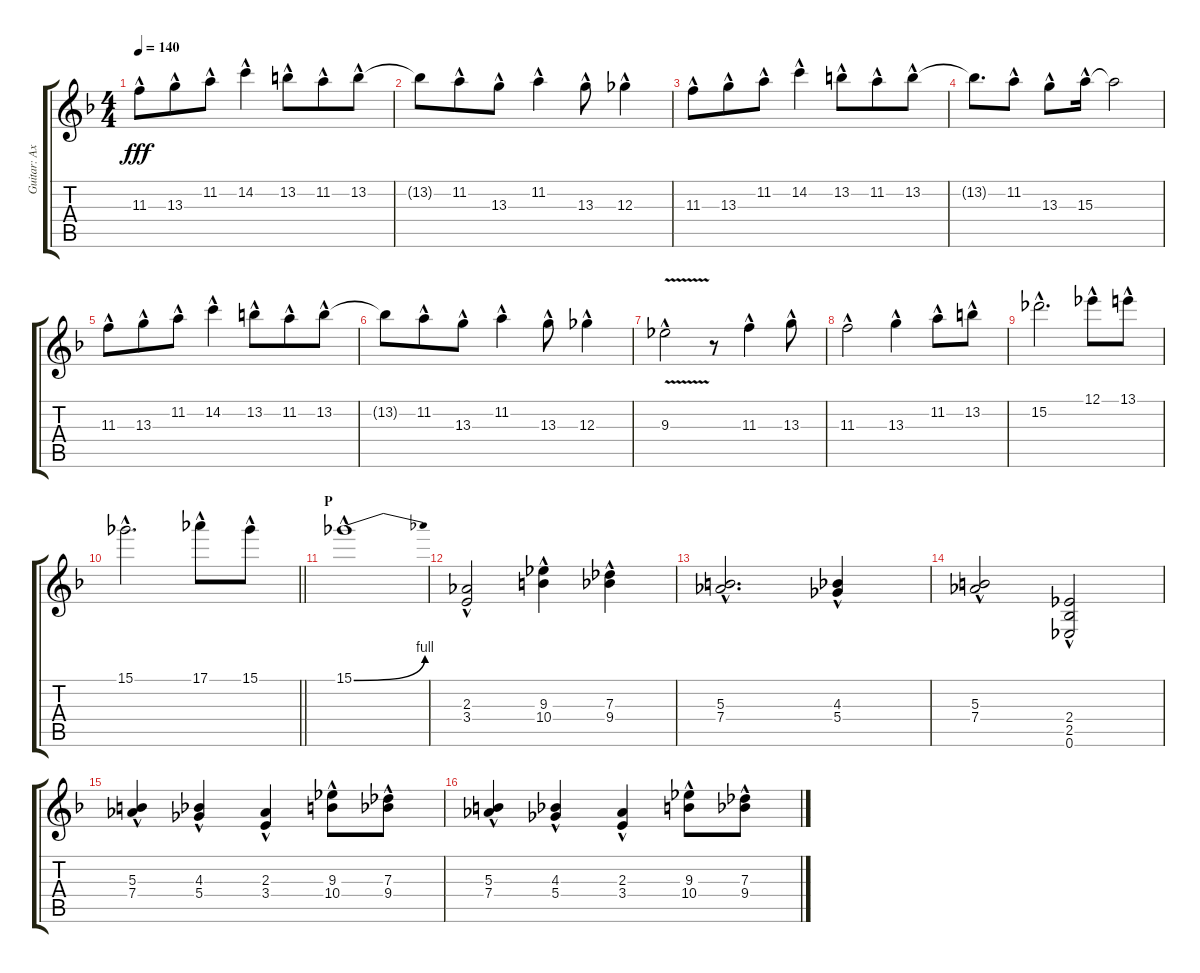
\track ("Guitar: Axel" "Guitar: Ax") {instrument overdrivenguitar}
\staff {score tabs}
\tuning (Eb4 Bb3 Gb3 Db3 Ab2 Eb2) {hide}
\ts (4 4)
\tempo 140
\clef g2
\ks f
11.3{hac}.8{dy fff} 13.3{hac}.8{beam merge} 11.2{hac}.8 14.2{hac}.4 13.2{hac}.8{beam merge} 11.2{hac}.8 13.2{hac}.8 |
13.2{t}.8 11.2{hac}.8{beam merge} 13.3{hac}.8 11.2{hac}.4 13.3{hac}.8 12.3{hac}.4 |
11.3{hac}.8 13.3{hac}.8{beam merge} 11.2{hac}.8 14.2{hac}.4 13.2{hac}.8{beam merge} 11.2{hac}.8 13.2{hac}.8 |
13.2{t}.8{d} 11.2{hac}.8 13.3{hac}.8 15.3{hac}.16 15.3{t}.2 |
11.3{hac}.8 13.3{hac}.8{beam merge} 11.2{hac}.8 14.2{hac}.4 13.2{hac}.8{beam merge} 11.2{hac}.8 13.2{hac}.8 |
13.2{t}.8 11.2{hac}.8{beam merge} 13.3{hac}.8 11.2{hac}.4 13.3{hac}.8 12.3{hac}.4 |
9.3{v hac}.2 r.8 11.3{hac}.4 13.3{hac}.8 |
11.3{hac}.2 13.3{hac}.4 11.2{hac}.8 13.2{hac}.8 |
15.2{hac}.2{d} 12.1{hac}.8 13.1{hac}.8 |
\barLineRight lightlight
15.1{hac}.2{d} 17.1{hac}.8 15.1{hac}.8 |
\section ("" "P")
15.1{be (bend 0 0 60 4) hac}.1 |
(2.3{hac} 3.4{hac}).2 (9.3{hac} 10.4{hac}).4 (7.3{hac} 9.4{hac}).4 |
(5.3{hac} 7.4{hac}).2{d} (4.3{hac} 5.4{hac}).4 |
(5.3{hac} 7.4{hac}).2 (2.4{hac} 2.5{hac} 0.6{hac}).2 |
(5.3{hac} 7.4{hac}).4 (4.3{hac} 5.4{hac}).4 (2.3{hac} 3.4{hac}).4 (9.3{hac} 10.4{hac}).8 (7.3{hac} 9.4{hac}).8 |
(5.3{hac} 7.4{hac}).4 (4.3{hac} 5.4{hac}).4 (2.3{hac} 3.4{hac}).4 (9.3{hac} 10.4{hac}).8 (7.3{hac} 9.4{hac}).8
